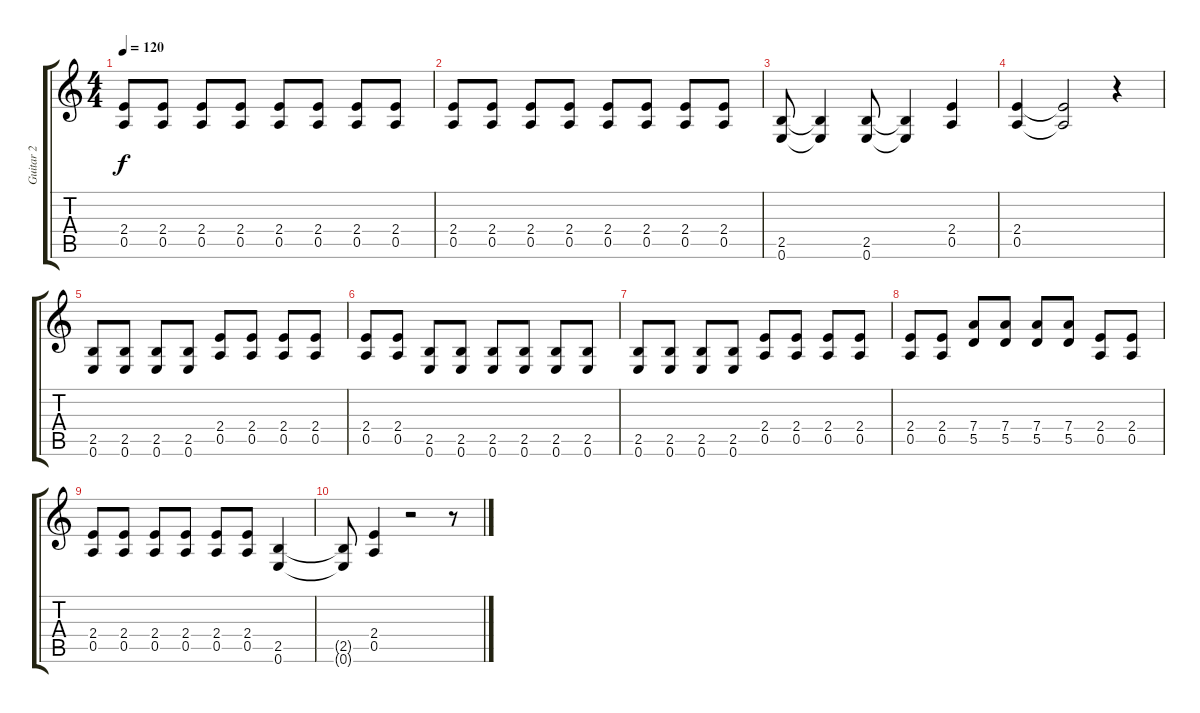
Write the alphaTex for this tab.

\track ("Guitar 2" "Guitar 2") {instrument distortionguitar}
\staff {score tabs}
\tuning (E4 B3 G3 D3 A2 E2) {hide}
\ts (4 4)
\tempo 120
\clef g2
\ks c
(2.4 0.5).8{dy f} (2.4 0.5).8 (2.4 0.5).8 (2.4 0.5).8 (2.4 0.5).8 (2.4 0.5).8 (2.4 0.5).8 (2.4 0.5).8 |
(2.4 0.5).8 (2.4 0.5).8 (2.4 0.5).8 (2.4 0.5).8 (2.4 0.5).8 (2.4 0.5).8 (2.4 0.5).8 (2.4 0.5).8 |
(2.5 0.6).8 (2.5{t} 0.6{t}).4 (2.5 0.6).8 (2.5{t} 0.6{t}).4 (2.4 0.5).4 |
(2.4 0.5).4 (2.4{t} 0.5{t}).2 r.4 |
(2.5 0.6).8 (2.5 0.6).8 (2.5 0.6).8 (2.5 0.6).8 (2.4 0.5).8 (2.4 0.5).8 (2.4 0.5).8 (2.4 0.5).8 |
(2.4 0.5).8 (2.4 0.5).8 (2.5 0.6).8 (2.5 0.6).8 (2.5 0.6).8 (2.5 0.6).8 (2.5 0.6).8 (2.5 0.6).8 |
(2.5 0.6).8 (2.5 0.6).8 (2.5 0.6).8 (2.5 0.6).8 (2.4 0.5).8 (2.4 0.5).8 (2.4 0.5).8 (2.4 0.5).8 |
(2.4 0.5).8 (2.4 0.5).8 (7.4 5.5).8 (7.4 5.5).8 (7.4 5.5).8 (7.4 5.5).8 (2.4 0.5).8 (2.4 0.5).8 |
(2.4 0.5).8 (2.4 0.5).8 (2.4 0.5).8 (2.4 0.5).8 (2.4 0.5).8 (2.4 0.5).8 (2.5 0.6).4 |
(2.5{t} 0.6{t}).8 (2.4 0.5).4 r.2 r.8
